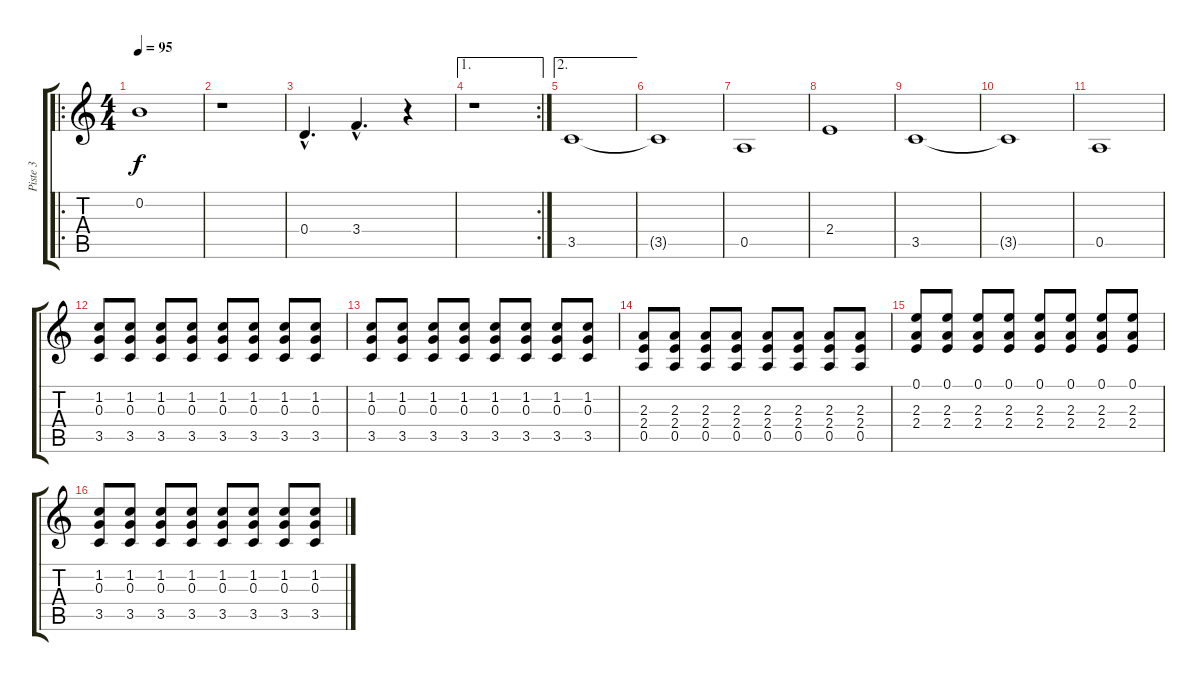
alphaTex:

\track ("Piste 3" "Piste 3") {instrument electricguitarmuted}
\staff {score tabs}
\tuning (E4 B3 G3 D3 A2 E2) {hide}
\ro
\ts (4 4)
\tempo 95
\clef g2
\ks c
0.2.1{dy f} |
r.1 |
0.4{hac}.4{d} 3.4{hac}.4{d} r.4 |
\ae 1
\rc 2
r.1 |
\ae 2
3.5.1 |
3.5{t}.1 |
0.5.1 |
2.4.1 |
3.5.1 |
3.5{t}.1 |
0.5.1 |
(1.2 0.3 3.5).8 (1.2 0.3 3.5).8 (1.2 0.3 3.5).8 (1.2 0.3 3.5).8 (1.2 0.3 3.5).8 (1.2 0.3 3.5).8 (1.2 0.3 3.5).8 (1.2 0.3 3.5).8 |
(1.2 0.3 3.5).8 (1.2 0.3 3.5).8 (1.2 0.3 3.5).8 (1.2 0.3 3.5).8 (1.2 0.3 3.5).8 (1.2 0.3 3.5).8 (1.2 0.3 3.5).8 (1.2 0.3 3.5).8 |
(2.3 2.4 0.5).8 (2.3 2.4 0.5).8 (2.3 2.4 0.5).8 (2.3 2.4 0.5).8 (2.3 2.4 0.5).8 (2.3 2.4 0.5).8 (2.3 2.4 0.5).8 (2.3 2.4 0.5).8 |
(0.1 2.3 2.4).8 (0.1 2.3 2.4).8 (0.1 2.3 2.4).8 (0.1 2.3 2.4).8 (0.1 2.3 2.4).8 (0.1 2.3 2.4).8 (0.1 2.3 2.4).8 (0.1 2.3 2.4).8 |
(1.2 0.3 3.5).8 (1.2 0.3 3.5).8 (1.2 0.3 3.5).8 (1.2 0.3 3.5).8 (1.2 0.3 3.5).8 (1.2 0.3 3.5).8 (1.2 0.3 3.5).8 (1.2 0.3 3.5).8
